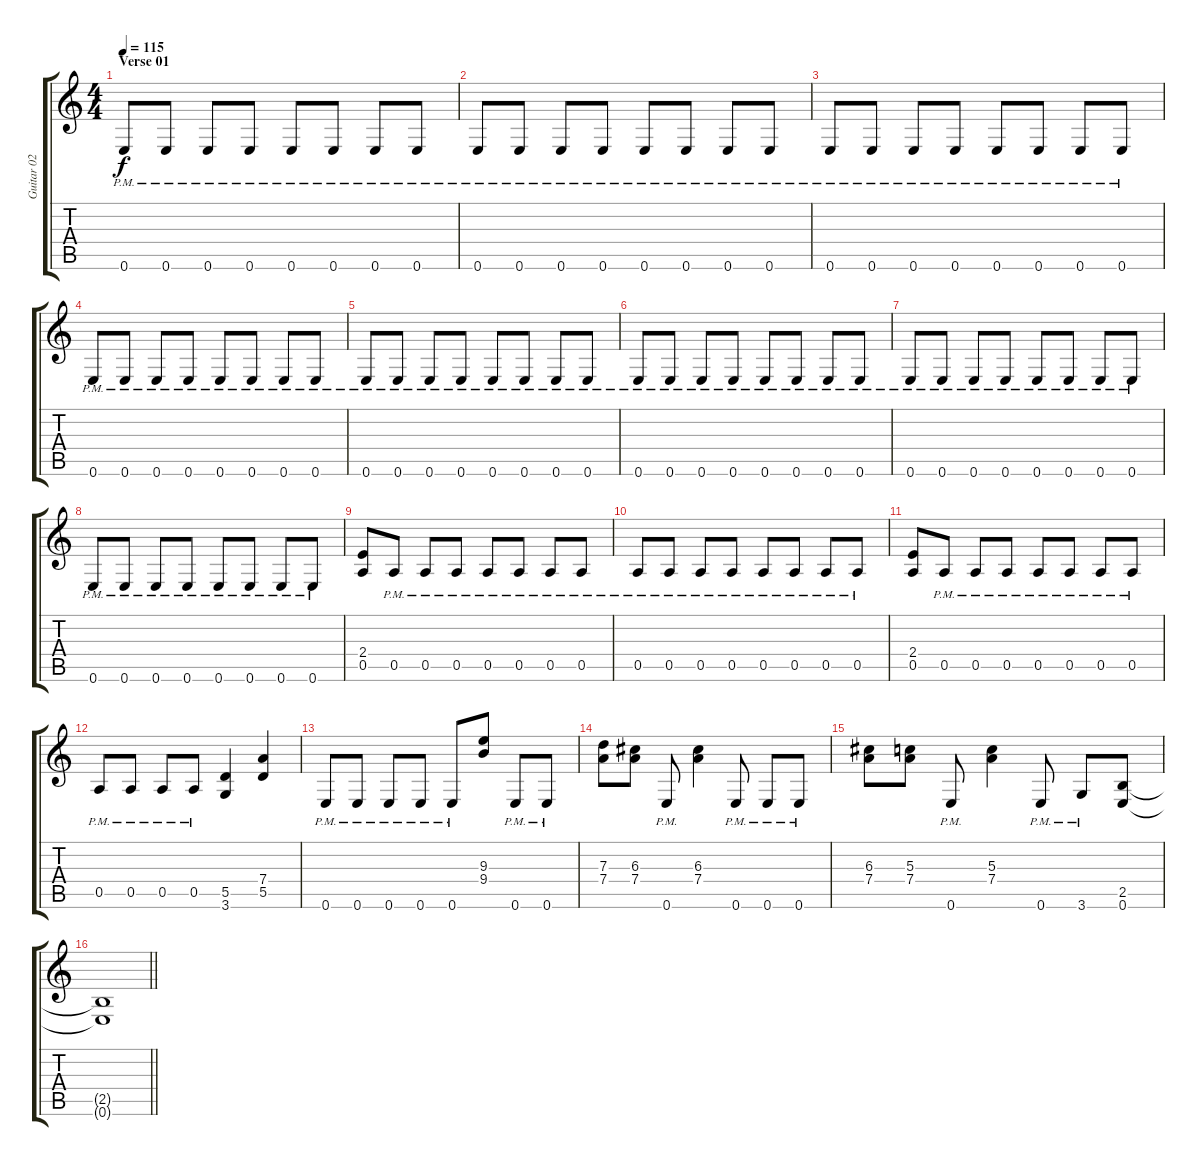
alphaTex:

\track ("Guitar 02 - Rhythm" "Guitar 02 ") {solo instrument overdrivenguitar}
\staff {score tabs}
\tuning (E4 B3 G3 D3 A2 E2) {hide}
\ts (4 4)
\section ("" "Verse 01")
\tempo 115
\clef g2
\ks c
0.6{pm}.8{dy f} 0.6{pm}.8 0.6{pm}.8 0.6{pm}.8 0.6{pm}.8 0.6{pm}.8 0.6{pm}.8 0.6{pm}.8 |
0.6{pm}.8 0.6{pm}.8 0.6{pm}.8 0.6{pm}.8 0.6{pm}.8 0.6{pm}.8 0.6{pm}.8 0.6{pm}.8 |
0.6{pm}.8 0.6{pm}.8 0.6{pm}.8 0.6{pm}.8 0.6{pm}.8 0.6{pm}.8 0.6{pm}.8 0.6{pm}.8 |
0.6{pm}.8 0.6{pm}.8 0.6{pm}.8 0.6{pm}.8 0.6{pm}.8 0.6{pm}.8 0.6{pm}.8 0.6{pm}.8 |
0.6{pm}.8 0.6{pm}.8 0.6{pm}.8 0.6{pm}.8 0.6{pm}.8 0.6{pm}.8 0.6{pm}.8 0.6{pm}.8 |
0.6{pm}.8 0.6{pm}.8 0.6{pm}.8 0.6{pm}.8 0.6{pm}.8 0.6{pm}.8 0.6{pm}.8 0.6{pm}.8 |
0.6{pm}.8 0.6{pm}.8 0.6{pm}.8 0.6{pm}.8 0.6{pm}.8 0.6{pm}.8 0.6{pm}.8 0.6{pm}.8 |
0.6{pm}.8 0.6{pm}.8 0.6{pm}.8 0.6{pm}.8 0.6{pm}.8 0.6{pm}.8 0.6{pm}.8 0.6{pm}.8 |
(2.4 0.5).8 0.5{pm}.8 0.5{pm}.8 0.5{pm}.8 0.5{pm}.8 0.5{pm}.8 0.5{pm}.8 0.5{pm}.8 |
0.5{pm}.8 0.5{pm}.8 0.5{pm}.8 0.5{pm}.8 0.5{pm}.8 0.5{pm}.8 0.5{pm}.8 0.5{pm}.8 |
(2.4 0.5).8 0.5{pm}.8 0.5{pm}.8 0.5{pm}.8 0.5{pm}.8 0.5{pm}.8 0.5{pm}.8 0.5{pm}.8 |
0.5{pm}.8 0.5{pm}.8 0.5{pm}.8 0.5{pm}.8 (5.5 3.6).4 (7.4 5.5).4 |
0.6{pm}.8 0.6{pm}.8 0.6{pm}.8 0.6{pm}.8 0.6{pm}.8 (9.3 9.4).8 0.6{pm}.8 0.6{pm}.8 |
(7.3 7.4).8 (6.3 7.4).8 0.6{pm}.8 (6.3 7.4).4 0.6{pm}.8 0.6{pm}.8 0.6{pm}.8 |
(6.3 7.4).8 (5.3 7.4).8 0.6{pm}.8 (5.3 7.4).4 0.6{pm}.8 3.6{pm}.8 (2.5 0.6).8 |
\barLineRight lightlight
(2.5{t} 0.6{t}).1
